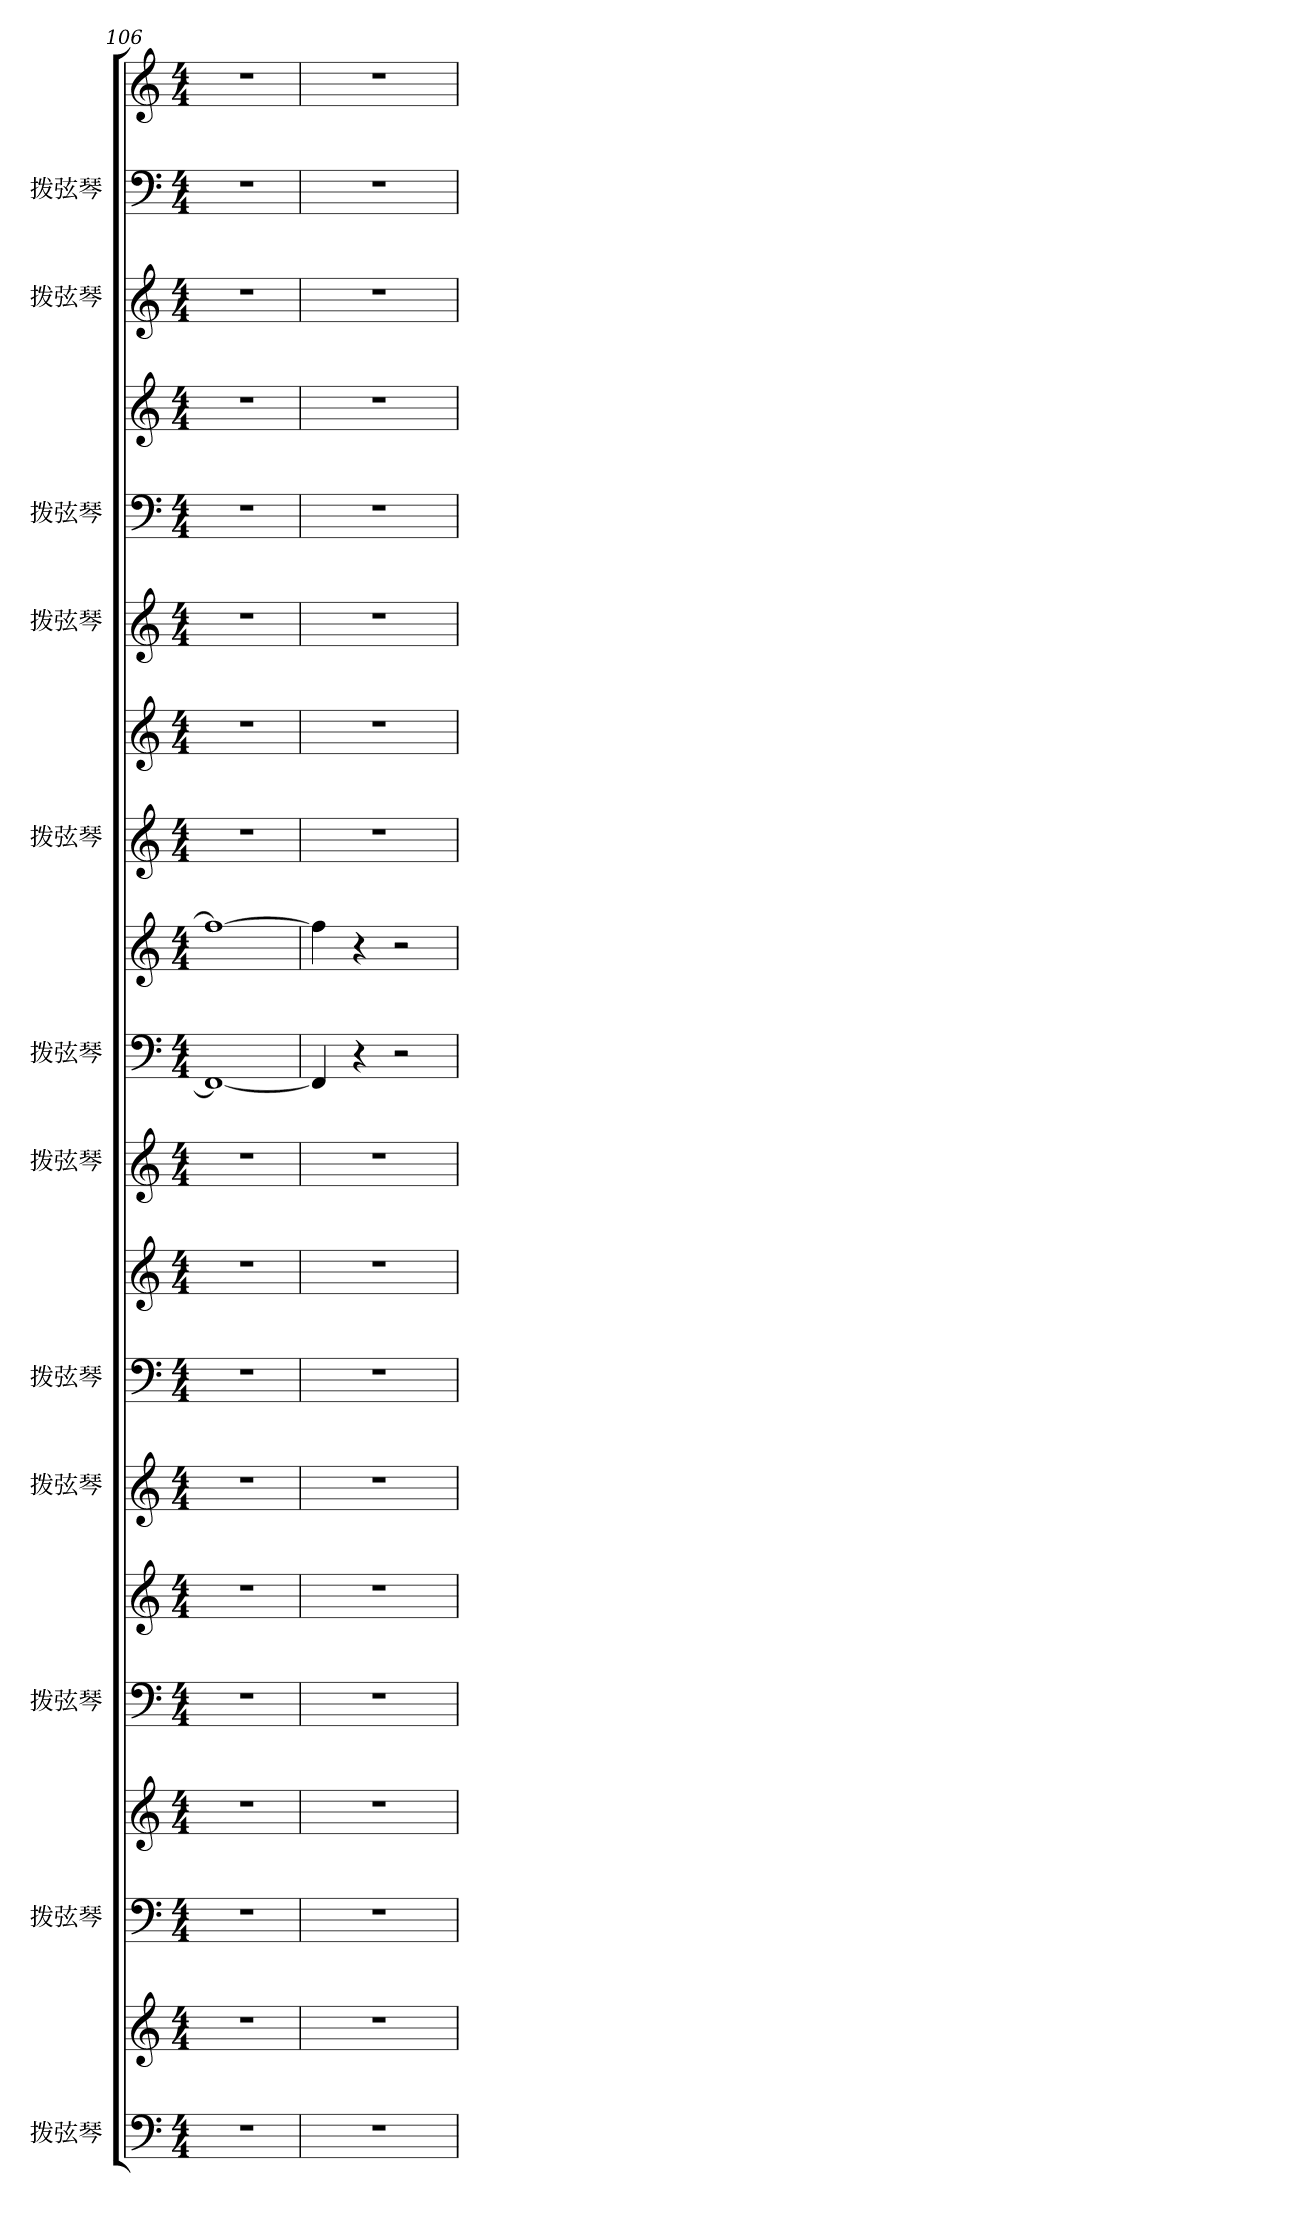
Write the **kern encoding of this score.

**kern	**kern	**kern	**kern	**kern	**kern	**kern	**kern	**kern	**kern	**kern	**kern	**kern	**kern	**kern	**kern	**kern	**kern	**kern	**kern
*part12	*part12	*part11	*part11	*part10	*part10	*part9	*part8	*part8	*part7	*part6	*part6	*part5	*part5	*part4	*part3	*part3	*part2	*part1	*part1
*staff20	*staff19	*staff18	*staff17	*staff16	*staff15	*staff14	*staff13	*staff12	*staff11	*staff10	*staff9	*staff8	*staff7	*staff6	*staff5	*staff4	*staff3	*staff2	*staff1
*I"拨弦琴	*	*I"拨弦琴	*	*I"拨弦琴	*	*I"拨弦琴	*I"拨弦琴	*	*I"拨弦琴	*I"拨弦琴	*	*I"拨弦琴	*	*I"拨弦琴	*I"拨弦琴	*	*I"拨弦琴	*I"拨弦琴	*
*clefF4	*clefG2	*clefF4	*clefG2	*clefF4	*clefG2	*clefG2	*clefF4	*clefG2	*clefG2	*clefF4	*clefG2	*clefG2	*clefG2	*clefG2	*clefF4	*clefG2	*clefG2	*clefF4	*clefG2
*k[]	*k[]	*k[]	*k[]	*k[]	*k[]	*k[]	*k[]	*k[]	*k[]	*k[]	*k[]	*k[]	*k[]	*k[]	*k[]	*k[]	*k[]	*k[]	*k[]
*M4/4	*M4/4	*M4/4	*M4/4	*M4/4	*M4/4	*M4/4	*M4/4	*M4/4	*M4/4	*M4/4	*M4/4	*M4/4	*M4/4	*M4/4	*M4/4	*M4/4	*M4/4	*M4/4	*M4/4
=106	=106	=106	=106	=106	=106	=106	=106	=106	=106	=106	=106	=106	=106	=106	=106	=106	=106	=106	=106
1r	1r	1r	1r	1r	1r	1r	1r	1r	1r	1FF_	1ff_	1r	1r	1r	1r	1r	1r	1r	1r
=107	=107	=107	=107	=107	=107	=107	=107	=107	=107	=107	=107	=107	=107	=107	=107	=107	=107	=107	=107
1r	1r	1r	1r	1r	1r	1r	1r	1r	1r	4FF/]	4ff\]	1r	1r	1r	1r	1r	1r	1r	1r
.	.	.	.	.	.	.	.	.	.	4r	4r	.	.	.	.	.	.	.	.
.	.	.	.	.	.	.	.	.	.	2r	2r	.	.	.	.	.	.	.	.
=	=	=	=	=	=	=	=	=	=	=	=	=	=	=	=	=	=	=	=
*-	*-	*-	*-	*-	*-	*-	*-	*-	*-	*-	*-	*-	*-	*-	*-	*-	*-	*-	*-
